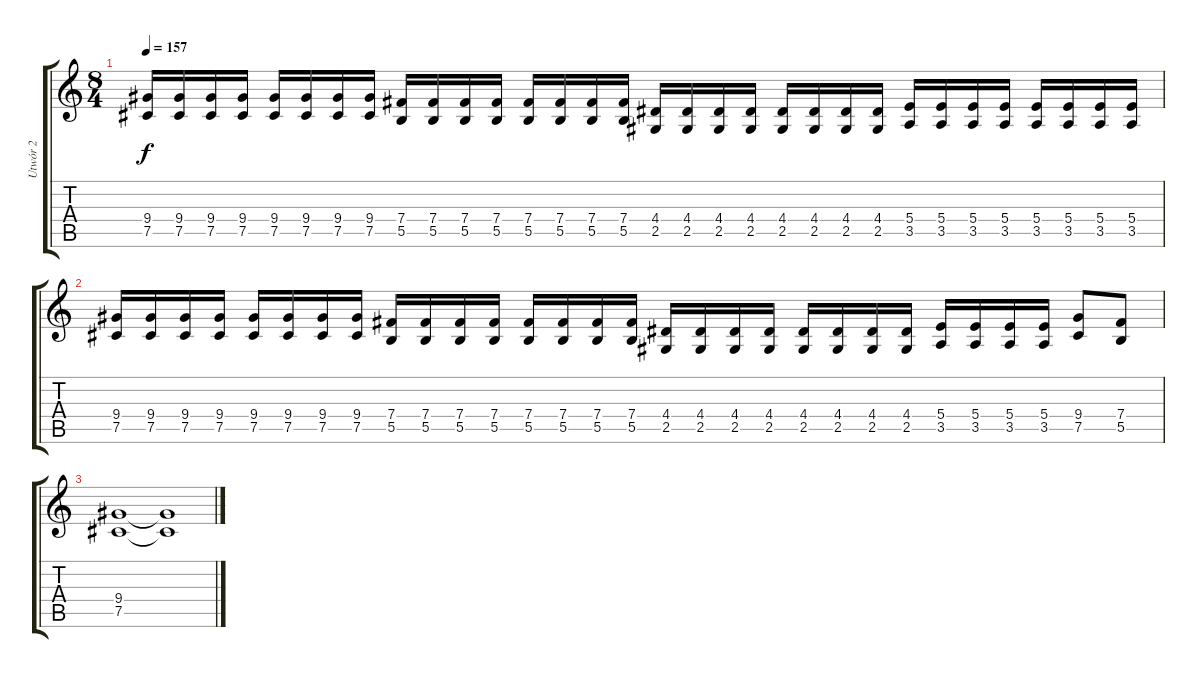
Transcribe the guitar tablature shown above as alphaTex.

\track ("Utwór 2" "Utwór 2") {instrument distortionguitar}
\staff {score tabs}
\tuning (Db4 Ab3 E3 B2 Gb2 Db2) {hide}
\ts (8 4)
\tempo 157
\clef g2
\ks c
(9.4 7.5).16{dy f} (9.4 7.5).16 (9.4 7.5).16 (9.4 7.5).16 (9.4 7.5).16 (9.4 7.5).16 (9.4 7.5).16 (9.4 7.5).16 (7.4 5.5).16 (7.4 5.5).16 (7.4 5.5).16 (7.4 5.5).16 (7.4 5.5).16 (7.4 5.5).16 (7.4 5.5).16 (7.4 5.5).16 (4.4 2.5).16 (4.4 2.5).16 (4.4 2.5).16 (4.4 2.5).16 (4.4 2.5).16 (4.4 2.5).16 (4.4 2.5).16 (4.4 2.5).16 (5.4 3.5).16 (5.4 3.5).16 (5.4 3.5).16 (5.4 3.5).16 (5.4 3.5).16 (5.4 3.5).16 (5.4 3.5).16 (5.4 3.5).16 |
(9.4 7.5).16 (9.4 7.5).16 (9.4 7.5).16 (9.4 7.5).16 (9.4 7.5).16 (9.4 7.5).16 (9.4 7.5).16 (9.4 7.5).16 (7.4 5.5).16 (7.4 5.5).16 (7.4 5.5).16 (7.4 5.5).16 (7.4 5.5).16 (7.4 5.5).16 (7.4 5.5).16 (7.4 5.5).16 (4.4 2.5).16 (4.4 2.5).16 (4.4 2.5).16 (4.4 2.5).16 (4.4 2.5).16 (4.4 2.5).16 (4.4 2.5).16 (4.4 2.5).16 (5.4 3.5).16 (5.4 3.5).16 (5.4 3.5).16 (5.4 3.5).16 (9.4 7.5).8 (7.4 5.5).8 |
(9.4 7.5).1 (9.4{t} 7.5{t}).1
